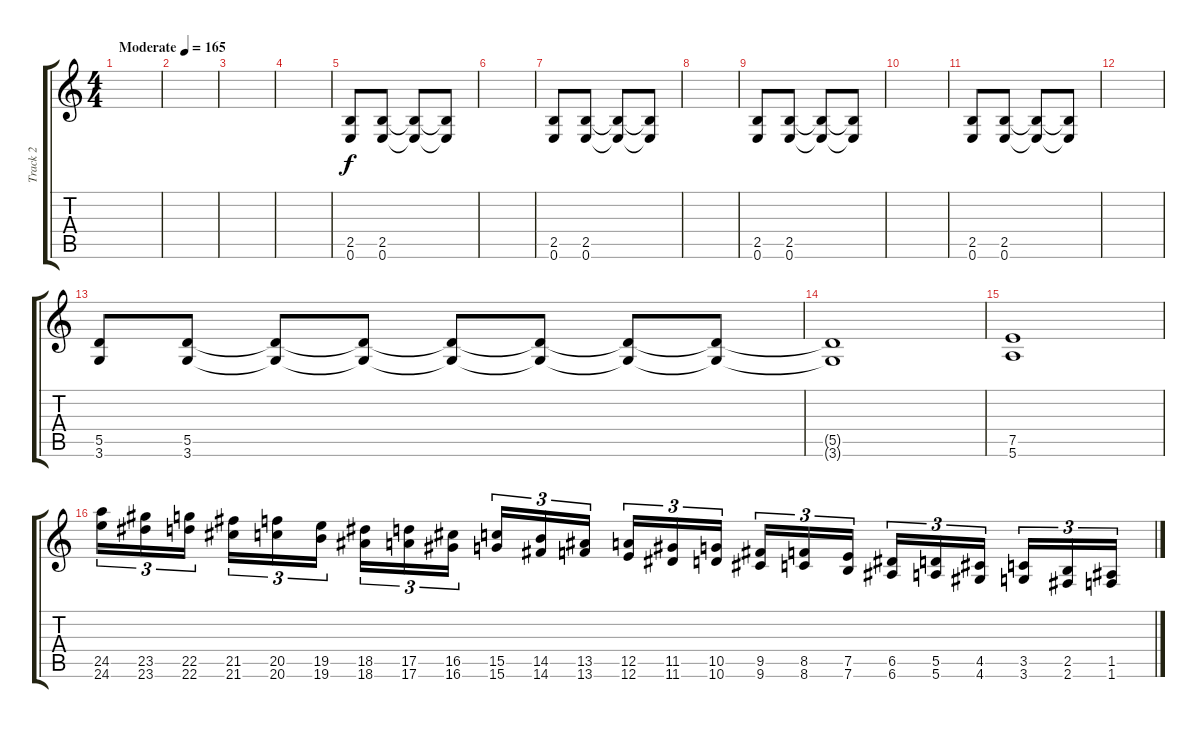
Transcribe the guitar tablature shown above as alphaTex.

\track ("Track 2" "Track 2") {instrument distortionguitar}
\staff {score tabs}
\tuning (E4 B3 G3 D3 A2 E2) {hide}
\ts (4 4)
\tempo (165 "Moderate")
\clef g2
\ks c
|
|
|
|
(2.5 0.6).8 (2.5 0.6).8 (2.5{t} 0.6{t}).8 (2.5{t} 0.6{t}).8 |
|
(2.5 0.6).8 (2.5 0.6).8 (2.5{t} 0.6{t}).8 (2.5{t} 0.6{t}).8 |
|
(2.5 0.6).8 (2.5 0.6).8 (2.5{t} 0.6{t}).8 (2.5{t} 0.6{t}).8 |
|
(2.5 0.6).8 (2.5 0.6).8 (2.5{t} 0.6{t}).8 (2.5{t} 0.6{t}).8 |
|
(5.5 3.6).8{volume 12} (5.5 3.6).8 (5.5{t} 3.6{t}).8 (5.5{t} 3.6{t}).8 (5.5{t} 3.6{t}).8 (5.5{t} 3.6{t}).8 (5.5{t} 3.6{t}).8 (5.5{t} 3.6{t}).8 |
(5.5{t} 3.6{t}).1 |
(7.5 5.6).1 |
(24.5 24.6).16{tu (3 2)} (23.5 23.6).16{tu (3 2)} (22.5 22.6).16{tu (3 2) beam splitsecondary} (21.5 21.6).16{tu (3 2)} (20.5 20.6).16{tu (3 2)} (19.5 19.6).16{tu (3 2)} (18.5 18.6).16{tu (3 2)} (17.5 17.6).16{tu (3 2)} (16.5 16.6).16{tu (3 2) beam splitsecondary} (15.5 15.6).16{tu (3 2)} (14.5 14.6).16{tu (3 2)} (13.5 13.6).16{tu (3 2)} (12.5 12.6).16{tu (3 2)} (11.5 11.6).16{tu (3 2)} (10.5 10.6).16{tu (3 2) beam splitsecondary} (9.5 9.6).16{tu (3 2)} (8.5 8.6).16{tu (3 2)} (7.5 7.6).16{tu (3 2)} (6.5 6.6).16{tu (3 2)} (5.5 5.6).16{tu (3 2)} (4.5 4.6).16{tu (3 2) beam splitsecondary} (3.5 3.6).16{tu (3 2)} (2.5 2.6).16{tu (3 2)} (1.5 1.6).16{tu (3 2)}
